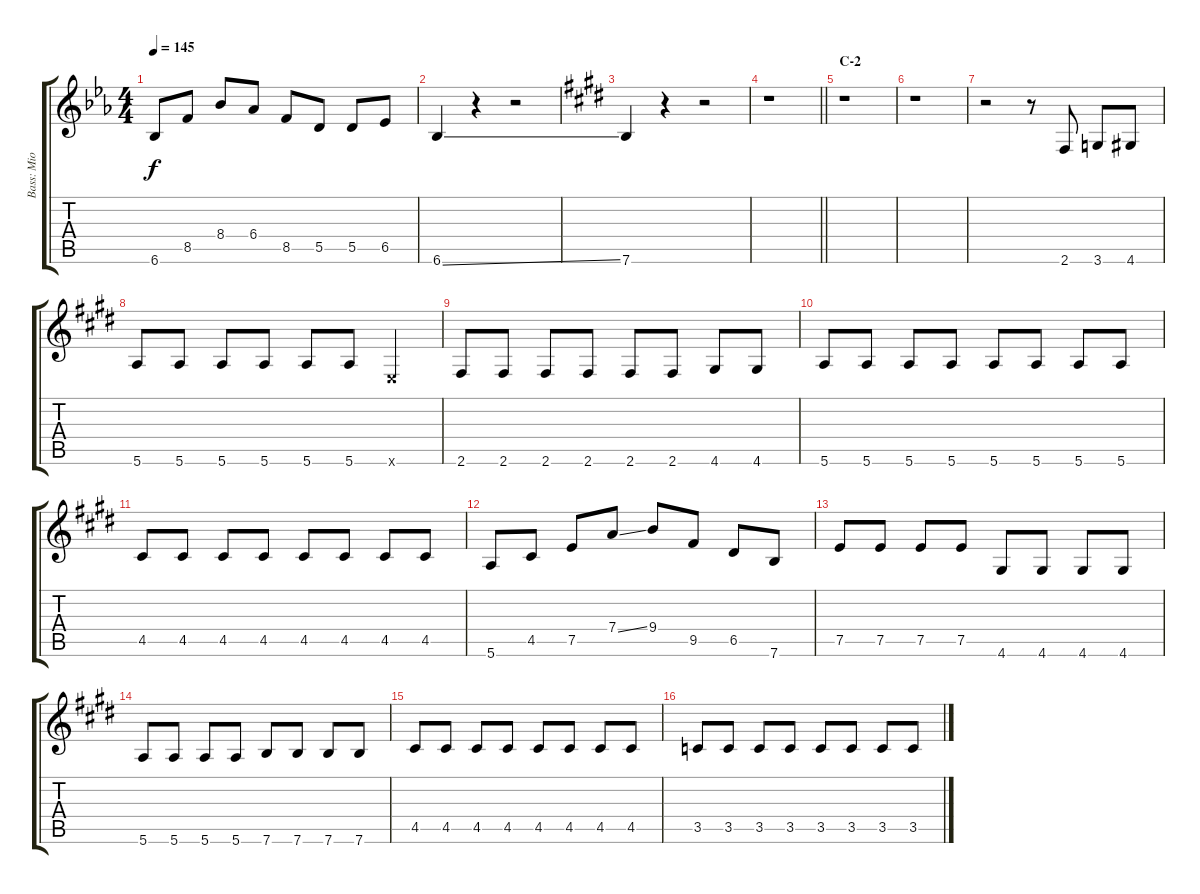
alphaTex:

\track ("Bass: Mio Akiyama" "Bass: Mio ") {instrument electricbassfinger}
\staff {score tabs}
\tuning (E4 B3 G3 D3 A2 E2) {hide}
\ts (4 4)
\tempo 145
\clef g2
\ks eb
6.6.8{dy f} 8.5.8 8.4.8 6.4.8 8.5.8 5.5.8 5.5.8 6.5.8 |
6.6{ss}.4 r.4 r.2 |
\ks e
7.6.4 r.4 r.2 |
\barLineRight lightlight
r.1 |
\section ("" "C-2")
r.1 |
r.1 |
r.2 r.8 2.6.8 3.6.8 4.6.8 |
5.6.8 5.6.8 5.6.8 5.6.8 5.6.8 5.6.8 0.6{x}.4 |
2.6.8 2.6.8 2.6.8 2.6.8 2.6.8 2.6.8 4.6.8 4.6.8 |
5.6.8 5.6.8 5.6.8 5.6.8 5.6.8 5.6.8 5.6.8 5.6.8 |
4.5.8 4.5.8 4.5.8 4.5.8 4.5.8 4.5.8 4.5.8 4.5.8 |
5.6.8 4.5.8 7.5.8 7.4{ss}.8 9.4.8 9.5.8 6.5.8 7.6.8 |
7.5.8 7.5.8 7.5.8 7.5.8 4.6.8 4.6.8 4.6.8 4.6.8 |
5.6.8 5.6.8 5.6.8 5.6.8 7.6.8 7.6.8 7.6.8 7.6.8 |
4.5.8 4.5.8 4.5.8 4.5.8 4.5.8 4.5.8 4.5.8 4.5.8 |
3.5.8 3.5.8 3.5.8 3.5.8 3.5.8 3.5.8 3.5.8 3.5.8
